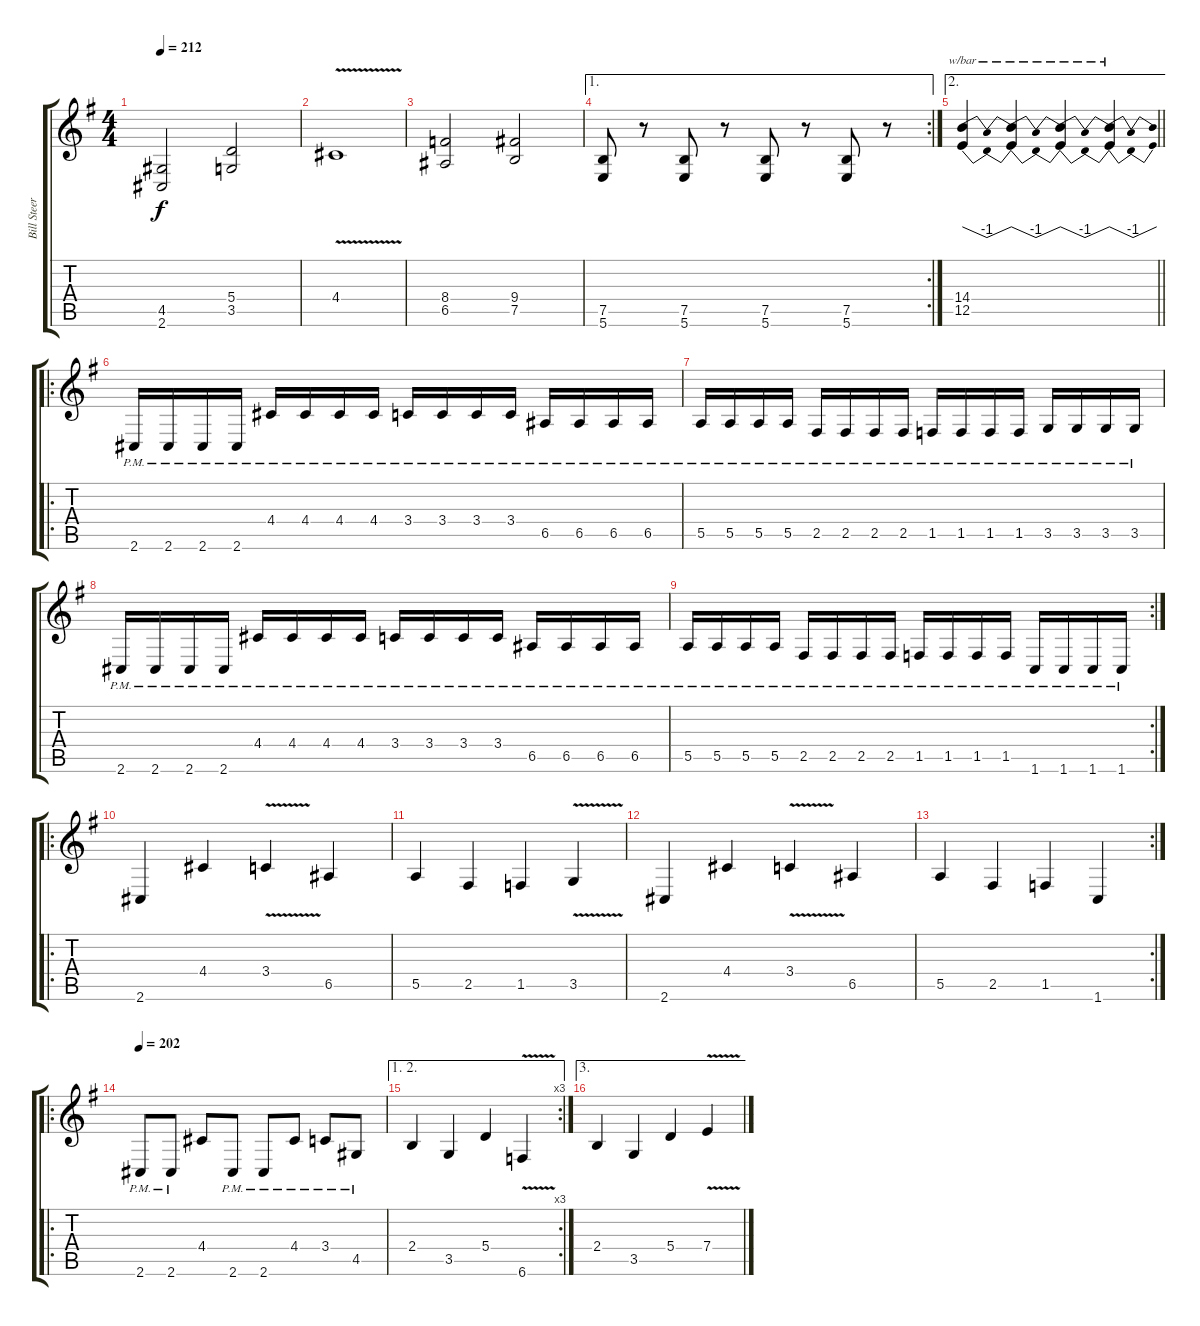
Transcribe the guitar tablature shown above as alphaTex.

\track ("Bill Steer 1st guitar" "Bill Steer") {instrument distortionguitar}
\staff {score tabs}
\tuning (B3 Gb3 D3 A2 E2 B1) {hide}
\ts (4 4)
\tempo 212
\clef g2
\ks g
(4.5 2.6).2{dy f} (5.4 3.5).2 |
4.4{v}.1 |
(8.4 6.5).2 (9.4 7.5).2 |
\ae 1
\rc 2
(7.5 5.6).8 r.8 (7.5 5.6).8 r.8 (7.5 5.6).8 r.8 (7.5 5.6).8 r.8 |
\ae 2
\barLineRight lightlight
(14.4 12.5).4{tbe (dip default 0 0 30 -4 60 0)} (14.4{t} 12.5{t}).4{tbe (dip default 0 0 30 -4 60 0)} (14.4{t} 12.5{t}).4{tbe (dip default 0 0 30 -4 60 0)} (14.4{t} 12.5{t}).4{tbe (dip default 0 0 30 -4 60 0)} |
\ro
2.6{pm}.16 2.6{pm}.16 2.6{pm}.16 2.6{pm}.16 4.4{pm}.16 4.4{pm}.16 4.4{pm}.16 4.4{pm}.16 3.4{pm}.16 3.4{pm}.16 3.4{pm}.16 3.4{pm}.16 6.5{pm}.16 6.5{pm}.16 6.5{pm}.16 6.5{pm}.16 |
5.5{pm}.16 5.5{pm}.16 5.5{pm}.16 5.5{pm}.16 2.5{pm}.16 2.5{pm}.16 2.5{pm}.16 2.5{pm}.16 1.5{pm}.16 1.5{pm}.16 1.5{pm}.16 1.5{pm}.16 3.5{pm}.16 3.5{pm}.16 3.5{pm}.16 3.5{pm}.16 |
2.6{pm}.16 2.6{pm}.16 2.6{pm}.16 2.6{pm}.16 4.4{pm}.16 4.4{pm}.16 4.4{pm}.16 4.4{pm}.16 3.4{pm}.16 3.4{pm}.16 3.4{pm}.16 3.4{pm}.16 6.5{pm}.16 6.5{pm}.16 6.5{pm}.16 6.5{pm}.16 |
\rc 2
5.5{pm}.16 5.5{pm}.16 5.5{pm}.16 5.5{pm}.16 2.5{pm}.16 2.5{pm}.16 2.5{pm}.16 2.5{pm}.16 1.5{pm}.16 1.5{pm}.16 1.5{pm}.16 1.5{pm}.16 1.6{pm}.16 1.6{pm}.16 1.6{pm}.16 1.6{pm}.16 |
\ro
2.6.4 4.4.4 3.4{v}.4 6.5.4 |
5.5.4 2.5.4 1.5.4 3.5{v}.4 |
2.6.4 4.4.4 3.4{v}.4 6.5.4 |
\rc 2
5.5.4 2.5.4 1.5.4 1.6.4 |
\ro
\tempo 202
2.6{pm}.8 2.6{pm}.8 4.4.8 2.6{pm}.8 2.6{pm}.8 4.4{pm}.8 3.4{pm}.8 4.5{pm}.8 |
\ae (1 2)
\rc 3
2.4.4 3.5.4 5.4.4 6.6{v}.4 |
\ae 3
2.4.4 3.5.4 5.4.4 7.4{v}.4
